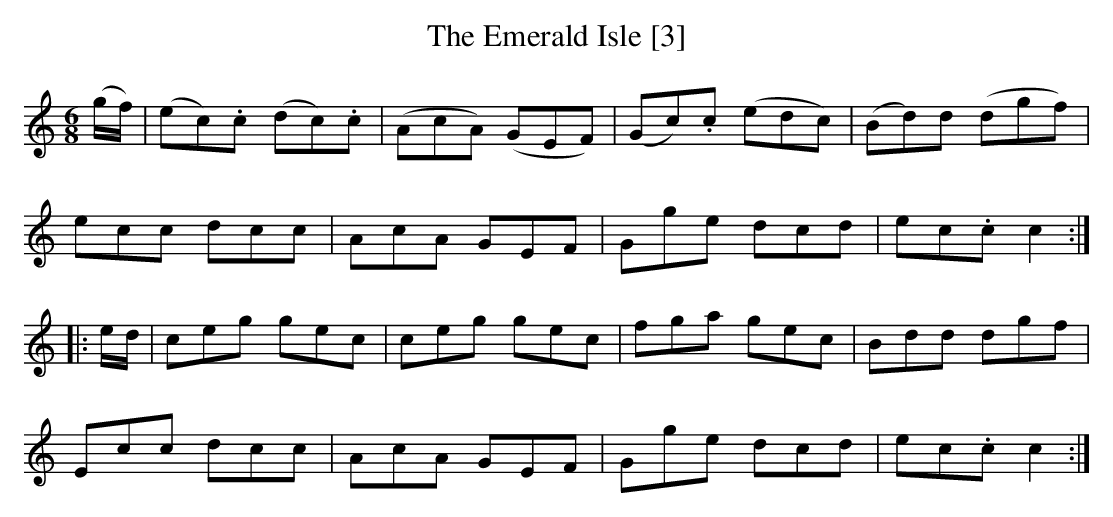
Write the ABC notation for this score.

X:1
T:Emerald Isle [3], The
M:6/8
L:1/8
K:C
(g/f/)|(ec).c (dc).c|(AcA) (GEF)|(Gc).c (edc)|(Bd)d (dgf)|
ecc dcc|AcA GEF|Gge dcd|e-c.c c2:|
|:e/d/|ceg gec|ceg gec|fga gec|Bdd dgf|
Ecc dcc|AcA GEF|Gge dcd|e-c.c c2:|]
